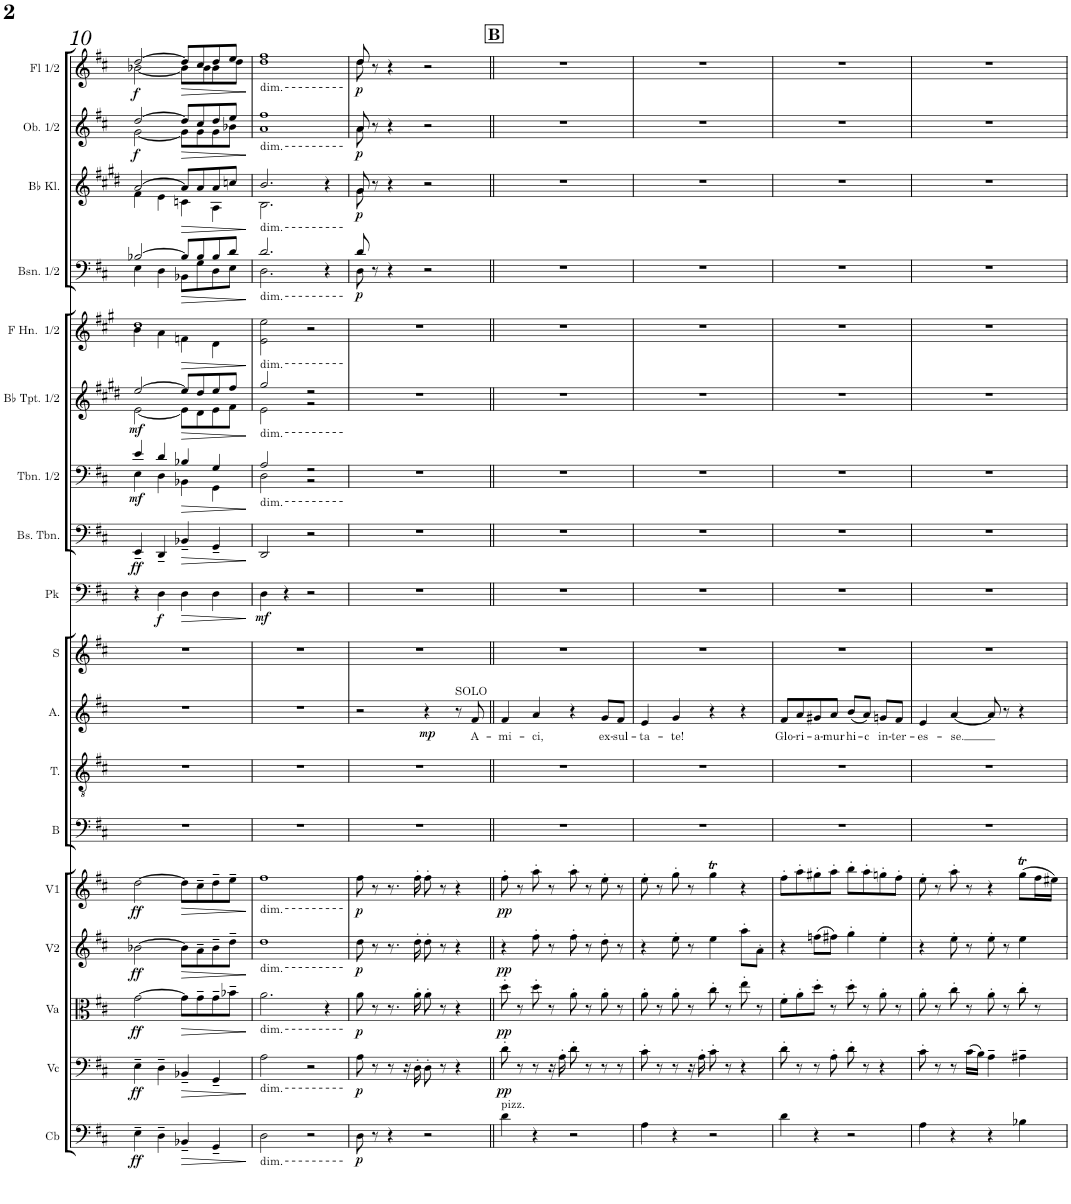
**kern	**dynam	**kern	**dynam	**kern	**dynam	**kern	**dynam	**kern	**dynam	**kern	**kern	**kern	**text	**dynam	**kern	**kern	**dynam	**kern	**dynam	**kern	**dynam	**kern	**dynam	**kern	**dynam	**kern	**dynam	**kern	**dynam	**kern	**dynam	**kern	**dynam
*part18	*part18	*part17	*part17	*part16	*part16	*part15	*part15	*part14	*part14	*part13	*part12	*part11	*part11	*part11	*part10	*part9	*part9	*part8	*part8	*part7	*part7	*part6	*part6	*part5	*part5	*part4	*part4	*part3	*part3	*part2	*part2	*part1	*part1
*staff18	*staff18	*staff17	*staff17	*staff16	*staff16	*staff15	*staff15	*staff14	*staff14	*staff13	*staff12	*staff11	*staff11	*staff11	*staff10	*staff9	*staff9	*staff8	*staff8	*staff7	*staff7	*staff6	*staff6	*staff5	*staff5	*staff4	*staff4	*staff3	*staff3	*staff2	*staff2	*staff1	*staff1
*I"Contrabasses	*	*I"Violoncellos	*	*I"Violas	*	*I"Violins 2	*	*I"Violins 1	*	*I"Bas	*I"Tenor	*I"Alt	*	*	*I"Sopraan	*I"Pauken	*	*I"Bas-trombone	*	*I"Trombone 1/2	*	*I"Trompet Bb 1/2	*	*I"F Horn 1/2	*	*I"Bassoon 1/2	*	*I"Klarinet in Bb	*	*I"Oboe 1/2	*	*I"Flute 1/2	*
*I'Cb	*	*I'Vc	*	*I'Va	*	*I'V2	*	*I'V1	*	*I'B	*I'T.	*I'A.	*	*	*I'S	*I'Pk	*	*I'Bs. Tbn.	*	*I'Tbn. 1/2	*	*	*	*I'F Hn.  1/2	*	*I'Bsn. 1/2	*	*	*	*I'Ob. 1/2	*	*I'Fl 1/2	*
!!LO:PB:g=z
*clefF4	*	*clefF4	*	*clefC3	*	*clefG2	*	*clefG2	*	*clefF4	*clefGv2	*clefG2	*	*	*clefG2	*clefF4	*	*clefF4	*	*clefF4	*	*clefG2	*	*clefG2	*	*clefF4	*	*clefG2	*	*clefG2	*	*clefG2	*
*Trd7c12	*	*	*	*	*	*	*	*	*	*	*	*	*	*	*	*	*	*	*	*	*	*Trd1c2	*	*Trd4c7	*	*	*	*Trd1c2	*	*	*	*	*
*k[f#c#]	*	*k[f#c#]	*	*k[f#c#]	*	*k[f#c#]	*	*k[f#c#]	*	*k[f#c#]	*k[f#c#]	*k[f#c#]	*	*	*k[f#c#]	*k[f#c#]	*	*k[f#c#]	*	*k[f#c#]	*	*k[f#c#g#d#]	*	*k[f#c#g#]	*	*k[f#c#]	*	*k[f#c#g#d#]	*	*k[f#c#]	*	*k[f#c#]	*
*M4/4	*	*M4/4	*	*M4/4	*	*M4/4	*	*M4/4	*	*M4/4	*M4/4	*M4/4	*	*	*M4/4	*M4/4	*	*M4/4	*	*M4/4	*	*M4/4	*	*M4/4	*	*M4/4	*	*M4/4	*	*M4/4	*	*M4/4	*
=10	=10	=10	=10	=10	=10	=10	=10	=10	=10	=10	=10	=10	=10	=10	=10	=10	=10	=10	=10	=10	=10	=10	=10	=10	=10	=10	=10	=10	=10	=10	=10	=10	=10
*	*	*	*	*	*	*	*	*	*	*	*	*	*	*	*	*	*	*	*	*^	*	*^	*	*^	*	*^	*	*^	*	*^	*	*^	*
!	!LO:DY:b	!	!LO:DY:b	!	!LO:DY:b	!	!LO:DY:b	!	!LO:DY:b	!	!	!	!	!	!	!	!	!	!LO:DY:b	!	!	!LO:DY:b	!	!	!LO:DY:b	!	!	!	!	!	!	!	!	!	!	!	!LO:DY:b	!	!	!LO:DY:b
4E~\	ff	4E~\	ff	[2g\	ff	[2b-X\	ff	[2dd\	ff	1r	1r	1r	.	.	1r	4r	.	4EE~/	ff	4e/	4E\	mf	[2ee/	[2e\	mf	4b\	1dd	.	[2B-X/	4E\	.	[2a/	4f#\	.	[2dd/	[2g\	f	[2dd/	[2b-X\	f
!	!	!	!	!	!	!	!	!	!	!	!	!	!	!	!	!	!LO:DY:b	!	!	!	!	!	!	!	!	!	!	!	!	!	!	!	!	!	!	!	!	!	!	!
4D~\	.	4D~\	.	.	.	.	.	.	.	.	.	.	.	.	.	4D\	f	4DD~/	.	4d/	4D\	.	.	.	.	4a\	.	.	.	4D\	.	.	4e\	.	.	.	.	.	.	.
!	!LO:HP:b	!	!LO:HP:b	!	!LO:HP:b	!	!LO:HP:b	!	!LO:HP:b	!	!	!	!	!	!	!	!LO:HP:b	!	!LO:HP:b	!	!	!LO:HP:b	!	!	!LO:HP:b	!	!	!LO:HP:b	!	!	!LO:HP:b	!	!	!LO:HP:b	!	!	!LO:HP:b	!	!	!LO:HP:b
4BB-X~/	>	4BB-X~/	>	8g\L]	>	8b-\L]	>	8dd\L]	>	.	.	.	.	.	.	4D\	>	4BB-X~/	>	4B-X/	4BB-X\	>	8ee/L]	8e\L]	>	4fn\	.	>	8B-/L]	8BB-X\L	>	8a/L]	4cn\	>	8dd/L]	8g\L]	>	8dd/L]	8b-\L]	>
.	.	.	.	8g~\	.	8a~\	.	8cc#~\	.	.	.	.	.	.	.	.	.	.	.	.	.	.	8dd#/	8d#\	.	.	.	.	8B-/	8G\	.	8a/	.	.	8cc#/	8g\	.	8cc#/	8b-\	.
4GG~/	.	4GG~/	.	8g~\	.	8b-~\	.	8dd~\	.	.	.	.	.	.	.	4D\	.	4GG~/	.	4G/	4GG\	.	8ee/	8e\	.	4d\	.	.	8B-/	8D\	.	8a/	4A\	.	8dd/	8g\	.	8dd/	8b-\	.
.	.	.	.	8b-X~\J	.	8dd~\J	.	8ee~\J	.	.	.	.	.	.	.	.	.	.	.	.	.	.	8ff#/J	8f#\J	.	.	.	.	8d/J	8E\J	.	8ccn/J	.	.	8ee/J	8b-X\J	.	8ee/J	8dd\J	.
*	*	*	*	*	*	*	*	*	*	*	*	*	*	*	*	*	*	*	*	*v	*v	*	*	*	*	*v	*v	*	*v	*v	*	*v	*v	*	*v	*v	*	*v	*v	*
*	*	*	*	*	*	*	*	*	*	*	*	*	*	*	*	*	*	*	*	*	*	*v	*v	*	*	*	*	*	*	*	*	*	*	*
.	]	.	]	.	]	.	]	.	]	.	.	.	.	.	.	.	]	.	]	.	]	.	]	.	]	.	]	.	]	.	]	.	]
=11	=11	=11	=11	=11	=11	=11	=11	=11	=11	=11	=11	=11	=11	=11	=11	=11	=11	=11	=11	=11	=11	=11	=11	=11	=11	=11	=11	=11	=11	=11	=11	=11	=11
*	*	*	*	*	*	*	*	*	*	*	*	*	*	*	*	*	*	*	*	*^	*	*^	*	*^	*	*^	*	*^	*	*^	*	*^	*
!	!	!	!	!	!	!	!	!	!	!	!	!	!	!	!	!	!	!	!	!	!	!	!	!	!	!	!	!	!	!	!	!	!	!	!	!	!	!LO:TX:b:t=dim.	!	!
!	!	!	!	!	!	!	!	!	!	!	!	!	!	!	!	!	!	!	!	!	!	!	!	!	!	!	!	!	!	!	!	!	!	!	!LO:TX:b:t=dim.	!	!	!	!	!
!	!	!	!	!	!	!	!	!	!	!	!	!	!	!	!	!	!	!	!	!	!	!	!	!	!	!	!	!	!	!	!	!LO:TX:b:t=dim.	!	!	!	!	!	!	!	!
!	!	!	!	!	!	!	!	!	!	!	!	!	!	!	!	!	!	!	!	!	!	!	!	!	!	!	!	!	!LO:TX:b:t=dim.	!	!	!	!	!	!	!	!	!	!	!
!	!	!	!	!	!	!	!	!	!	!	!	!	!	!	!	!	!	!	!	!	!	!	!	!	!	!LO:TX:b:t=dim.	!	!	!	!	!	!	!	!	!	!	!	!	!	!
!	!	!	!	!	!	!	!	!	!	!	!	!	!	!	!	!	!	!	!	!	!	!	!LO:TX:b:t=dim.	!	!	!	!	!	!	!	!	!	!	!	!	!	!	!	!	!
!	!	!	!	!	!	!	!	!	!	!	!	!	!	!	!	!	!	!	!	!LO:TX:b:t=dim.	!	!	!	!	!	!	!	!	!	!	!	!	!	!	!	!	!	!	!	!
!	!	!	!	!	!	!	!	!LO:TX:b:t=dim.	!	!	!	!	!	!	!	!	!	!	!	!	!	!	!	!	!	!	!	!	!	!	!	!	!	!	!	!	!	!	!	!
!	!	!	!	!	!	!LO:TX:b:t=dim.	!	!	!	!	!	!	!	!	!	!	!	!	!	!	!	!	!	!	!	!	!	!	!	!	!	!	!	!	!	!	!	!	!	!
!	!	!	!	!LO:TX:b:t=dim.	!	!	!	!	!	!	!	!	!	!	!	!	!	!	!	!	!	!	!	!	!	!	!	!	!	!	!	!	!	!	!	!	!	!	!	!
!	!	!LO:TX:b:t=dim.	!	!	!	!	!	!	!	!	!	!	!	!	!	!	!	!	!	!	!	!	!	!	!	!	!	!	!	!	!	!	!	!	!	!	!	!	!	!
!LO:TX:b:t=dim.	!	!	!	!	!	!	!	!	!	!	!	!	!	!	!	!	!	!	!	!	!	!	!	!	!	!	!	!	!	!	!	!	!	!	!	!	!	!	!	!
!	!	!	!	!	!	!	!	!	!	!	!	!	!	!	!	!	!LO:DY:b	!	!	!	!	!	!	!	!	!	!	!	!	!	!	!	!	!	!	!	!	!	!	!
2D\	.	2A\	.	2.a\	.	1dd	.	1ff#	.	1r	1r	1r	.	.	1r	4D\	mf	2DD/	.	2A/	2D\	.	2gg#/	2e\	.	2e\	2ee\	.	2.d/	2.D\	.	2.b/	2.B\	.	1ff#	1a	.	1ff#	1dd	.
.	.	.	.	.	.	.	.	.	.	.	.	.	.	.	.	4r	.	.	.	.	.	.	.	.	.	.	.	.	.	.	.	.	.	.	.	.	.	.	.	.
2r	.	2r	.	.	.	.	.	.	.	.	.	.	.	.	.	2r	.	2r	.	2r	2r	.	2r	2r	.	2r	2ryy	.	.	.	.	.	.	.	.	.	.	.	.	.
.	.	.	.	4r	.	.	.	.	.	.	.	.	.	.	.	.	.	.	.	.	.	.	.	.	.	.	.	.	4r	4ryy	.	4r	4ryy	.	.	.	.	.	.	.
*	*	*	*	*	*	*	*	*	*	*	*	*	*	*	*	*	*	*	*	*v	*v	*	*	*	*	*v	*v	*	*	*	*	*	*	*	*	*	*	*	*	*
*	*	*	*	*	*	*	*	*	*	*	*	*	*	*	*	*	*	*	*	*	*	*v	*v	*	*	*	*	*	*	*	*	*	*	*	*	*	*	*
=12	=12	=12	=12	=12	=12	=12	=12	=12	=12	=12	=12	=12	=12	=12	=12	=12	=12	=12	=12	=12	=12	=12	=12	=12	=12	=12	=12	=12	=12	=12	=12	=12	=12	=12	=12	=12	=12
!	!LO:DY:b	!	!LO:DY:b	!	!LO:DY:b	!	!LO:DY:b	!	!LO:DY:b	!	!	!	!	!	!	!	!	!	!	!	!	!	!	!	!	!	!	!LO:DY:b	!	!	!LO:DY:b	!	!	!LO:DY:b	!	!	!LO:DY:b
8D\	p	8A\	p	8a\	p	8dd\	p	8ff#\	p	1r	1r	2r	.	.	1r	1r	.	1r	.	1r	.	1r	.	1r	.	8d/	8D\	p	8g#/	8g#\	p	8a/	8a\	p	8dd/	8dd\	p
8r	.	8r	.	8r	.	8r	.	8r	.	.	.	.	.	.	.	.	.	.	.	.	.	.	.	.	.	8r	2..ryy	.	8r	2..ryy	.	8r	2..ryy	.	8r	2..ryy	.
4r	.	8r	.	8.r	.	8.r	.	8.r	.	.	.	.	.	.	.	.	.	.	.	.	.	.	.	.	.	4r	.	.	4r	.	.	4r	.	.	4r	.	.
.	.	16r	.	.	.	.	.	.	.	.	.	.	.	.	.	.	.	.	.	.	.	.	.	.	.	.	.	.	.	.	.	.	.	.	.	.	.
.	.	16D'\	.	16a'\	.	16dd'\	.	16ff#'\	.	.	.	.	.	.	.	.	.	.	.	.	.	.	.	.	.	.	.	.	.	.	.	.	.	.	.	.	.
!	!	!	!	!	!	!	!	!	!	!	!	!	!	!LO:DY:b	!	!	!	!	!	!	!	!	!	!	!	!	!	!	!	!	!	!	!	!	!	!	!
2r	.	8D'\	.	8a'\	.	8dd'\	.	8ff#'\	.	.	.	4r	.	mp	.	.	.	.	.	.	.	.	.	.	.	2r	.	.	2r	.	.	2r	.	.	2r	.	.
.	.	8r	.	8r	.	8r	.	8r	.	.	.	.	.	.	.	.	.	.	.	.	.	.	.	.	.	.	.	.	.	.	.	.	.	.	.	.	.
!	!	!	!	!	!	!	!	!	!	!	!	!LO:TX:a:t=SOLO	!	!	!	!	!	!	!	!	!	!	!	!	!	!	!	!	!	!	!	!	!	!	!	!	!
.	.	4r	.	4r	.	4r	.	4r	.	.	.	8r	.	.	.	.	.	.	.	.	.	.	.	.	.	.	.	.	.	.	.	.	.	.	.	.	.
!	!	!	!	!	!	!	!	!	!	!	!	!	!LO:LY:b	!	!	!	!	!	!	!	!	!	!	!	!	!	!	!	!	!	!	!	!	!	!	!	!
.	.	.	.	.	.	.	.	.	.	.	.	8f#/	A-	.	.	.	.	.	.	.	.	.	.	.	.	.	.	.	.	.	.	.	.	.	.	.	.
*	*	*	*	*	*	*	*	*	*	*	*	*	*	*	*	*	*	*	*	*	*	*	*	*	*	*v	*v	*	*	*	*	*v	*v	*	*v	*v	*
*	*	*	*	*	*	*	*	*	*	*	*	*	*	*	*	*	*	*	*	*	*	*	*	*	*	*	*	*v	*v	*	*	*	*	*
!!LO:REH:place=s1:a:B:cj:fs=14:t=B
=13||	=13||	=13||	=13||	=13||	=13||	=13||	=13||	=13||	=13||	=13||	=13||	=13||	=13||	=13||	=13||	=13||	=13||	=13||	=13||	=13||	=13||	=13||	=13||	=13||	=13||	=13||	=13||	=13||	=13||	=13||	=13||	=13||	=13||
!LO:TX:a:t=pizz.	!	!	!	!	!	!	!	!	!	!	!	!	!	!	!	!	!	!	!	!	!	!	!	!	!	!	!	!	!	!	!	!	!
!	!	!	!LO:DY:b	!	!LO:DY:b	!	!LO:DY:b	!	!LO:DY:b	!	!	!	!LO:LY:b	!	!	!	!	!	!	!	!	!	!	!	!	!	!	!	!	!	!	!	!
4d\	.	8d'\	pp	8dd'\	pp	4r	pp	8ff#'\	pp	1r	1r	4f#/	-mi-	.	1r	1r	.	1r	.	1r	.	1r	.	1r	.	1r	.	1r	.	1r	.	1r	.
.	.	8r	.	8r	.	.	.	8r	.	.	.	.	.	.	.	.	.	.	.	.	.	.	.	.	.	.	.	.	.	.	.	.	.
!	!	!	!	!	!	!	!	!	!	!	!	!	!LO:LY:b	!	!	!	!	!	!	!	!	!	!	!	!	!	!	!	!	!	!	!	!
4r	.	8r	.	8dd'\	.	8ff#'\	.	8aa'\	.	.	.	4a/	-ci,	.	.	.	.	.	.	.	.	.	.	.	.	.	.	.	.	.	.	.	.
.	.	16r	.	8r	.	8r	.	8r	.	.	.	.	.	.	.	.	.	.	.	.	.	.	.	.	.	.	.	.	.	.	.	.	.
.	.	16A'\	.	.	.	.	.	.	.	.	.	.	.	.	.	.	.	.	.	.	.	.	.	.	.	.	.	.	.	.	.	.	.
2r	.	8d'\	.	8a'\	.	8ff#'\	.	8aa'\	.	.	.	4r	.	.	.	.	.	.	.	.	.	.	.	.	.	.	.	.	.	.	.	.	.
.	.	8r	.	8r	.	8r	.	8r	.	.	.	.	.	.	.	.	.	.	.	.	.	.	.	.	.	.	.	.	.	.	.	.	.
!	!	!	!	!	!	!	!	!	!	!	!	!	!LO:LY:b	!	!	!	!	!	!	!	!	!	!	!	!	!	!	!	!	!	!	!	!
.	.	8r	.	8a'\	.	8dd'\	.	8ee'\	.	.	.	8g/L	ex-	.	.	.	.	.	.	.	.	.	.	.	.	.	.	.	.	.	.	.	.
!	!	!	!	!	!	!	!	!	!	!	!	!	!LO:LY:b	!	!	!	!	!	!	!	!	!	!	!	!	!	!	!	!	!	!	!	!
.	.	8r	.	8r	.	8r	.	8r	.	.	.	8f#/J	-sul-	.	.	.	.	.	.	.	.	.	.	.	.	.	.	.	.	.	.	.	.
=14	=14	=14	=14	=14	=14	=14	=14	=14	=14	=14	=14	=14	=14	=14	=14	=14	=14	=14	=14	=14	=14	=14	=14	=14	=14	=14	=14	=14	=14	=14	=14	=14	=14
!	!	!	!	!	!	!	!	!	!	!	!	!	!LO:LY:b	!	!	!	!	!	!	!	!	!	!	!	!	!	!	!	!	!	!	!	!
4A\	.	8c#'\	.	8a'\	.	4r	.	8ee'\	.	1r	1r	4e/	-ta-	.	1r	1r	.	1r	.	1r	.	1r	.	1r	.	1r	.	1r	.	1r	.	1r	.
.	.	8r	.	8r	.	.	.	8r	.	.	.	.	.	.	.	.	.	.	.	.	.	.	.	.	.	.	.	.	.	.	.	.	.
!	!	!	!	!	!	!	!	!	!	!	!	!	!LO:LY:b	!	!	!	!	!	!	!	!	!	!	!	!	!	!	!	!	!	!	!	!
4r	.	8r	.	8a'\	.	8ee'\	.	8gg'\	.	.	.	4g/	-te!	.	.	.	.	.	.	.	.	.	.	.	.	.	.	.	.	.	.	.	.
.	.	16r	.	8r	.	8r	.	8r	.	.	.	.	.	.	.	.	.	.	.	.	.	.	.	.	.	.	.	.	.	.	.	.	.
.	.	16A'\	.	.	.	.	.	.	.	.	.	.	.	.	.	.	.	.	.	.	.	.	.	.	.	.	.	.	.	.	.	.	.
2r	.	8c#'\	.	8cc#'\	.	4ee\	.	4ggT\	.	.	.	4r	.	.	.	.	.	.	.	.	.	.	.	.	.	.	.	.	.	.	.	.	.
.	.	8r	.	8r	.	.	.	.	.	.	.	.	.	.	.	.	.	.	.	.	.	.	.	.	.	.	.	.	.	.	.	.	.
.	.	4r	.	8ee'\	.	8aa'\L	.	4r	.	.	.	4r	.	.	.	.	.	.	.	.	.	.	.	.	.	.	.	.	.	.	.	.	.
.	.	.	.	8r	.	8a'\J	.	.	.	.	.	.	.	.	.	.	.	.	.	.	.	.	.	.	.	.	.	.	.	.	.	.	.
=15	=15	=15	=15	=15	=15	=15	=15	=15	=15	=15	=15	=15	=15	=15	=15	=15	=15	=15	=15	=15	=15	=15	=15	=15	=15	=15	=15	=15	=15	=15	=15	=15	=15
!	!	!	!	!	!	!	!	!	!	!	!	!	!LO:LY:b	!	!	!	!	!	!	!	!	!	!	!	!	!	!	!	!	!	!	!	!
4d\	.	8d'\	.	8f#'\L	.	4r	.	8ff#'\L	.	1r	1r	8f#/L	Glo-	.	1r	1r	.	1r	.	1r	.	1r	.	1r	.	1r	.	1r	.	1r	.	1r	.
!	!	!	!	!	!	!	!	!	!	!	!	!	!LO:LY:b	!	!	!	!	!	!	!	!	!	!	!	!	!	!	!	!	!	!	!	!
.	.	8r	.	8a'\	.	.	.	8aa'\	.	.	.	8a/	-ri-	.	.	.	.	.	.	.	.	.	.	.	.	.	.	.	.	.	.	.	.
!	!	!	!	!	!	!	!	!	!	!	!	!	!LO:LY:b	!	!	!	!	!	!	!	!	!	!	!	!	!	!	!	!	!	!	!	!
4r	.	8r	.	8dd'\J	.	(>8ffn\L	.	8gg#X'\	.	.	.	8g#X/	-a-	.	.	.	.	.	.	.	.	.	.	.	.	.	.	.	.	.	.	.	.
!	!	!	!	!	!	!	!	!	!	!	!	!	!LO:LY:b	!	!	!	!	!	!	!	!	!	!	!	!	!	!	!	!	!	!	!	!
.	.	8A'\	.	8r	.	8ff#X\J)	.	8aa'\J	.	.	.	8a/J	-mur	.	.	.	.	.	.	.	.	.	.	.	.	.	.	.	.	.	.	.	.
!	!	!	!	!	!	!	!	!	!	!	!	!	!LO:LY:b	!	!	!	!	!	!	!	!	!	!	!	!	!	!	!	!	!	!	!	!
2r	.	8d'\	.	8dd'\	.	4gg'\	.	8bb'\L	.	.	.	(<8b/L	hi-	.	.	.	.	.	.	.	.	.	.	.	.	.	.	.	.	.	.	.	.
!	!	!	!	!	!	!	!	!	!	!	!	!	!LO:LY:b	!	!	!	!	!	!	!	!	!	!	!	!	!	!	!	!	!	!	!	!
.	.	8r	.	8r	.	.	.	8aa'\	.	.	.	8a/J)	-c	.	.	.	.	.	.	.	.	.	.	.	.	.	.	.	.	.	.	.	.
!	!	!	!	!	!	!	!	!	!	!	!	!	!LO:LY:b	!	!	!	!	!	!	!	!	!	!	!	!	!	!	!	!	!	!	!	!
.	.	4r	.	8a'\	.	4ee'\	.	8ggn'\	.	.	.	8gn/L	in-	.	.	.	.	.	.	.	.	.	.	.	.	.	.	.	.	.	.	.	.
!	!	!	!	!	!	!	!	!	!	!	!	!	!LO:LY:b	!	!	!	!	!	!	!	!	!	!	!	!	!	!	!	!	!	!	!	!
.	.	.	.	8r	.	.	.	8ff#'\J	.	.	.	8f#/J	-ter-	.	.	.	.	.	.	.	.	.	.	.	.	.	.	.	.	.	.	.	.
=16	=16	=16	=16	=16	=16	=16	=16	=16	=16	=16	=16	=16	=16	=16	=16	=16	=16	=16	=16	=16	=16	=16	=16	=16	=16	=16	=16	=16	=16	=16	=16	=16	=16
!	!	!	!	!	!	!	!	!	!	!	!	!	!LO:LY:b	!	!	!	!	!	!	!	!	!	!	!	!	!	!	!	!	!	!	!	!
4A\	.	8c#'\	.	8a'\	.	4r	.	8ee'\	.	1r	1r	4e/	-es-	.	1r	1r	.	1r	.	1r	.	1r	.	1r	.	1r	.	1r	.	1r	.	1r	.
.	.	8r	.	8r	.	.	.	8r	.	.	.	.	.	.	.	.	.	.	.	.	.	.	.	.	.	.	.	.	.	.	.	.	.
!	!	!	!	!	!	!	!	!	!	!	!	!	!LO:LY:b	!	!	!	!	!	!	!	!	!	!	!	!	!	!	!	!	!	!	!	!
4r	.	8r	.	8cc#'\	.	8ee'\	.	8aa'\	.	.	.	[4a/	-se.	.	.	.	.	.	.	.	.	.	.	.	.	.	.	.	.	.	.	.	.
.	.	(>16c#\LL	.	8r	.	8r	.	8r	.	.	.	.	.	.	.	.	.	.	.	.	.	.	.	.	.	.	.	.	.	.	.	.	.
.	.	16B\JJ)	.	.	.	.	.	.	.	.	.	.	.	.	.	.	.	.	.	.	.	.	.	.	.	.	.	.	.	.	.	.	.
4r	.	4A~\	.	8a'\	.	8ee'\	.	4r	.	.	.	8a/]	.	.	.	.	.	.	.	.	.	.	.	.	.	.	.	.	.	.	.	.	.
.	.	.	.	8r	.	8r	.	.	.	.	.	8r	.	.	.	.	.	.	.	.	.	.	.	.	.	.	.	.	.	.	.	.	.
4B-X\	.	4A#X~\	.	8cc#'\	.	4ee\	.	(>8ggT\L	.	.	.	4r	.	.	.	.	.	.	.	.	.	.	.	.	.	.	.	.	.	.	.	.	.
.	.	.	.	8r	.	.	.	16ff#\L	.	.	.	.	.	.	.	.	.	.	.	.	.	.	.	.	.	.	.	.	.	.	.	.	.
.	.	.	.	.	.	.	.	16ee#X\JJ)	.	.	.	.	.	.	.	.	.	.	.	.	.	.	.	.	.	.	.	.	.	.	.	.	.
=	=	=	=	=	=	=	=	=	=	=	=	=	=	=	=	=	=	=	=	=	=	=	=	=	=	=	=	=	=	=	=	=	=
*-	*-	*-	*-	*-	*-	*-	*-	*-	*-	*-	*-	*-	*-	*-	*-	*-	*-	*-	*-	*-	*-	*-	*-	*-	*-	*-	*-	*-	*-	*-	*-	*-	*-
